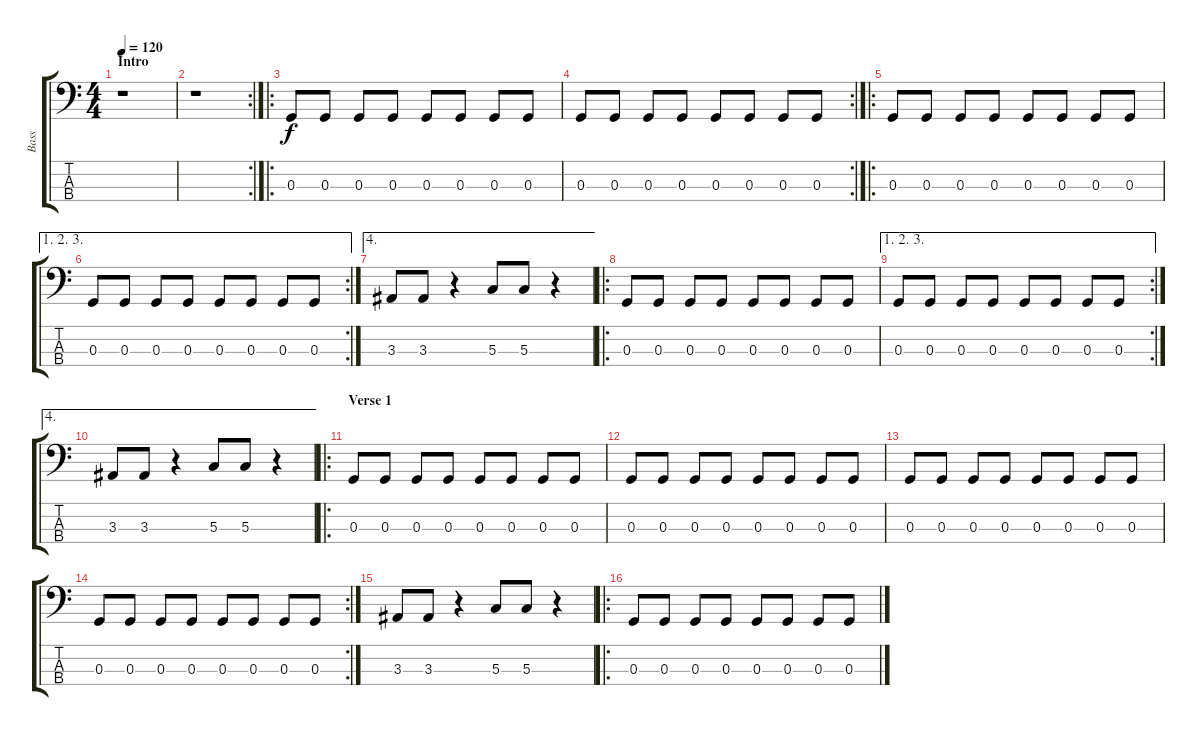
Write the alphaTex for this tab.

\track ("Bass" "Bass") {instrument electricbassfinger}
\staff {score tabs}
\tuning (G2 D2 G1 D1) {hide}
\ts (4 4)
\section ("" "Intro")
\tempo 120
\clef f4
\ks c
r.1{dy f instrument electricbassfinger} |
\rc 2
r.1 |
\ro
0.3.8 0.3.8 0.3.8 0.3.8 0.3.8 0.3.8 0.3.8 0.3.8 |
\rc 2
0.3.8 0.3.8 0.3.8 0.3.8 0.3.8 0.3.8 0.3.8 0.3.8 |
\ro
0.3.8 0.3.8 0.3.8 0.3.8 0.3.8 0.3.8 0.3.8 0.3.8 |
\ae (1 2 3)
\rc 2
0.3.8 0.3.8 0.3.8 0.3.8 0.3.8 0.3.8 0.3.8 0.3.8 |
\ae 4
3.3.8 3.3.8 r.4 5.3.8 5.3.8 r.4 |
\ro
0.3.8 0.3.8 0.3.8 0.3.8 0.3.8 0.3.8 0.3.8 0.3.8 |
\ae (1 2 3)
\rc 2
0.3.8 0.3.8 0.3.8 0.3.8 0.3.8 0.3.8 0.3.8 0.3.8 |
\ae 4
3.3.8 3.3.8 r.4 5.3.8 5.3.8 r.4 |
\ro
\section ("" "Verse 1")
0.3.8 0.3.8 0.3.8 0.3.8 0.3.8 0.3.8 0.3.8 0.3.8 |
0.3.8 0.3.8 0.3.8 0.3.8 0.3.8 0.3.8 0.3.8 0.3.8 |
0.3.8 0.3.8 0.3.8 0.3.8 0.3.8 0.3.8 0.3.8 0.3.8 |
\rc 2
0.3.8 0.3.8 0.3.8 0.3.8 0.3.8 0.3.8 0.3.8 0.3.8 |
3.3.8 3.3.8 r.4 5.3.8 5.3.8 r.4 |
\ro
0.3.8 0.3.8 0.3.8 0.3.8 0.3.8 0.3.8 0.3.8 0.3.8
